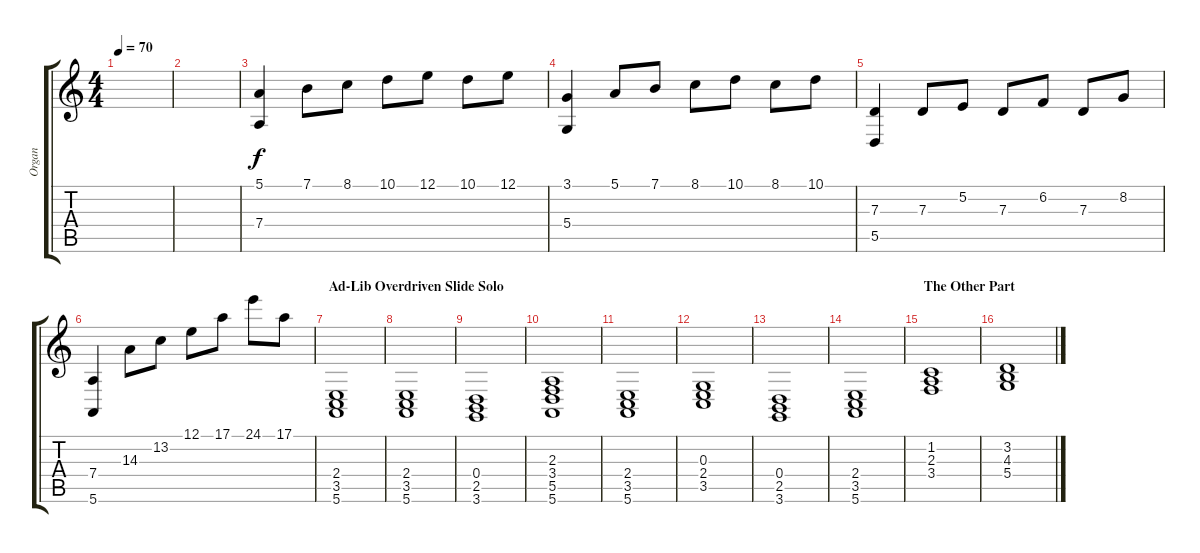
\track ("Organ" "Organ") {instrument drawbarorgan}
\staff {score tabs}
\tuning (E4 B3 G3 D3 A2 E2) {hide}
\ts (4 4)
\tempo 70
\clef g2
\ks c
|
|
(5.1 7.4).4{volume 14 balance 8} 7.1.8 8.1.8 10.1.8 12.1.8 10.1.8 12.1.8 |
(3.1 5.4).4 5.1.8 7.1.8 8.1.8 10.1.8 8.1.8 10.1.8 |
(7.3 5.5).4 7.3.8 5.2.8 7.3.8 6.2.8 7.3.8 8.2.8 |
(7.4 5.6).4 14.3.8 13.2.8 12.1.8 17.1.8 24.1.8 17.1.8 |
\section ("" "Ad-Lib Overdriven Slide Solo")
(2.4 3.5 5.6).1{volume 12 balance 8} |
(2.4 3.5 5.6).1 |
(0.4 2.5 3.6).1 |
(2.3 3.4 5.5 5.6).1 |
(2.4 3.5 5.6).1 |
(0.3 2.4 3.5).1 |
(0.4 2.5 3.6).1 |
(2.4 3.5 5.6).1 |
\section ("" "The Other Part")
(1.2 2.3 3.4).1{volume 6} |
(3.2 4.3 5.4).1
